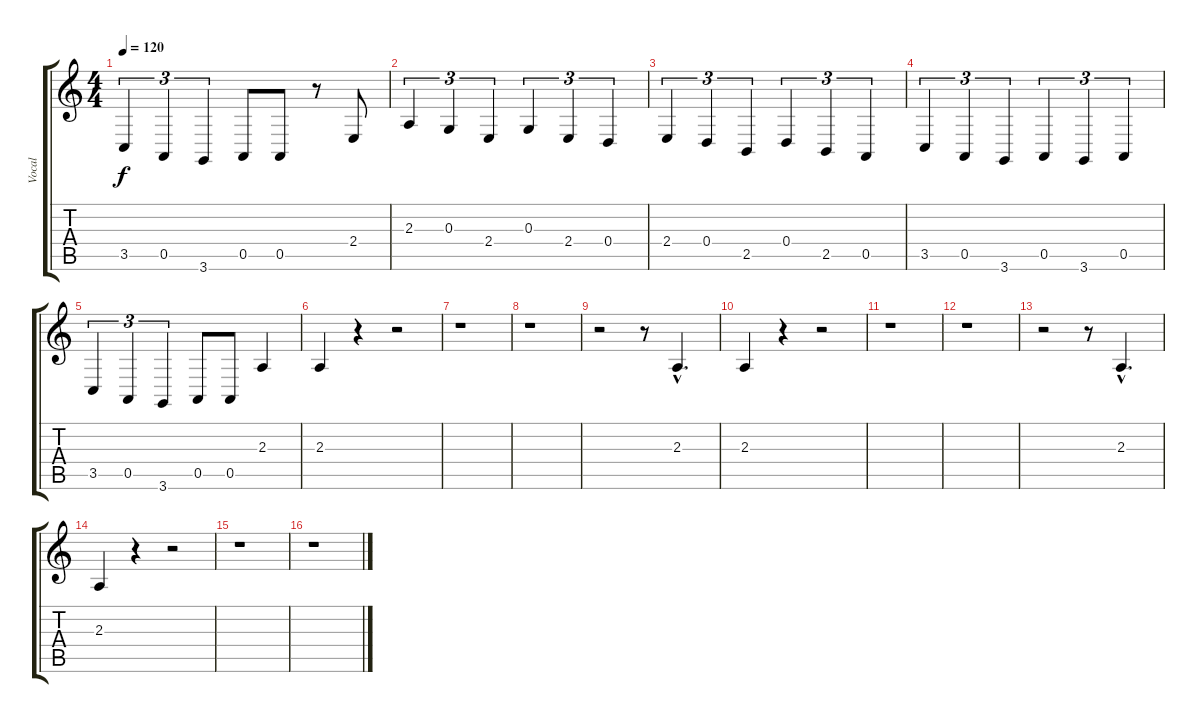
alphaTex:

\track ("Vocal" "Vocal") {instrument honkytonkpiano}
\staff {score tabs}
\tuning (E4 B3 G3 D3 A2 E2) {hide}
\ts (4 4)
\tempo 120
\clef g2
\ks c
3.5.4{tu (3 2) dy f} 0.5.4{tu (3 2)} 3.6.4{tu (3 2)} 0.5.8 0.5.8 r.8 2.4.8 |
2.3.4{tu (3 2)} 0.3.4{tu (3 2)} 2.4.4{tu (3 2)} 0.3.4{tu (3 2)} 2.4.4{tu (3 2)} 0.4.4{tu (3 2)} |
2.4.4{tu (3 2)} 0.4.4{tu (3 2)} 2.5.4{tu (3 2)} 0.4.4{tu (3 2)} 2.5.4{tu (3 2)} 0.5.4{tu (3 2)} |
3.5.4{tu (3 2)} 0.5.4{tu (3 2)} 3.6.4{tu (3 2)} 0.5.4{tu (3 2)} 3.6.4{tu (3 2)} 0.5.4{tu (3 2)} |
3.5.4{tu (3 2)} 0.5.4{tu (3 2)} 3.6.4{tu (3 2)} 0.5.8 0.5.8 2.3.4 |
2.3.4 r.4 r.2 |
r.1 |
r.1 |
r.2 r.8 2.3{hac}.4{d} |
2.3.4 r.4 r.2 |
r.1 |
r.1 |
r.2 r.8 2.3{hac}.4{d} |
2.3.4 r.4 r.2 |
r.1 |
r.1
